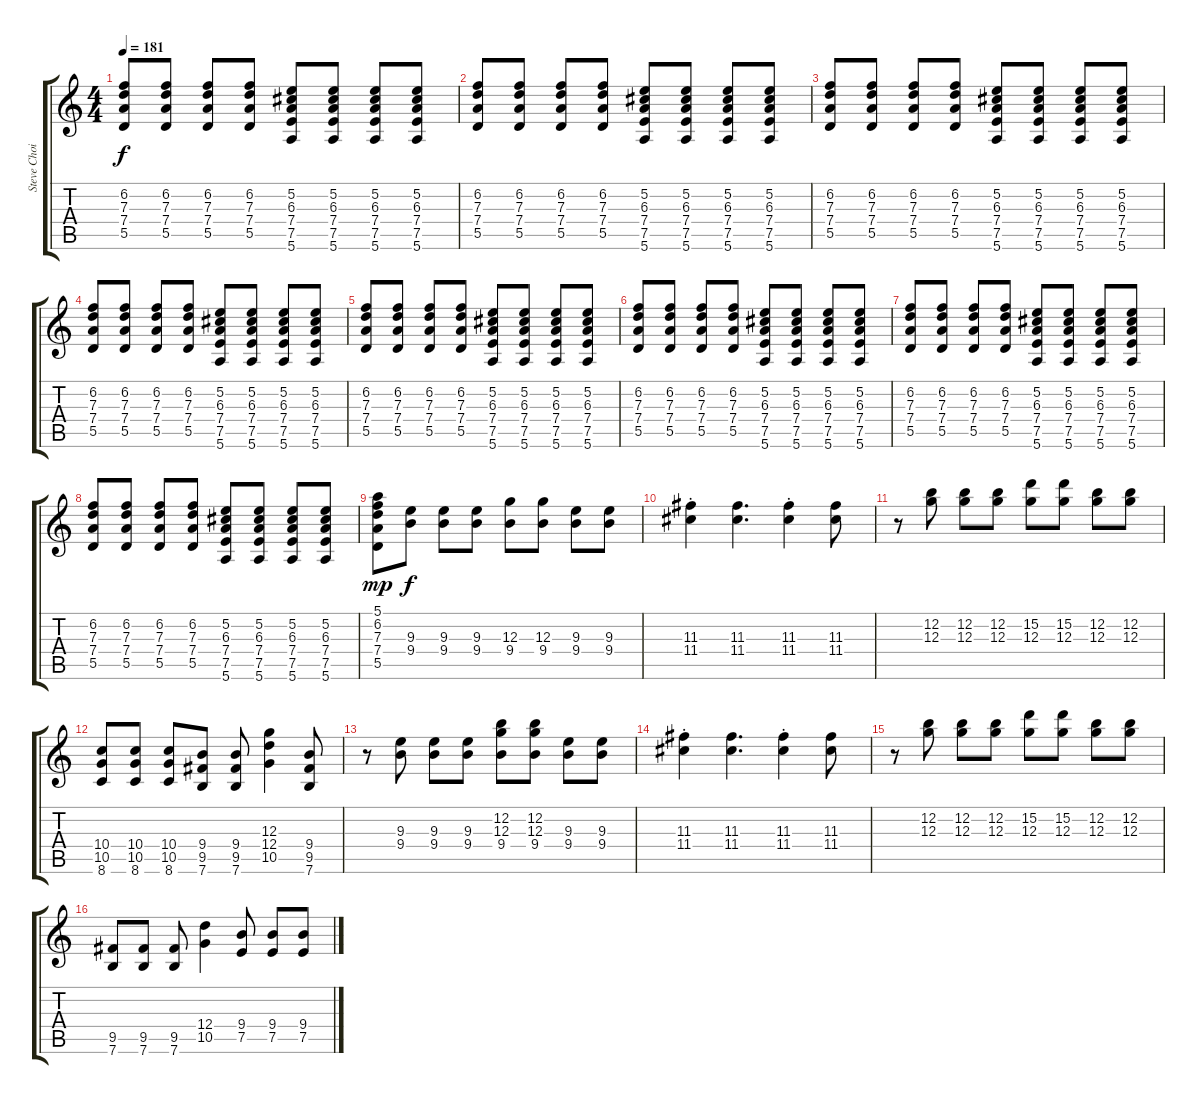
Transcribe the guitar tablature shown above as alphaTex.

\track ("Steve Choi Guitar" "Steve Choi") {instrument distortionguitar}
\staff {score tabs}
\tuning (E4 B3 G3 D3 A2 E2) {hide}
\ts (4 4)
\tempo 181
\clef g2
\ks c
(6.2 7.3 7.4 5.5).8{dy f} (6.2 7.3 7.4 5.5).8 (6.2 7.3 7.4 5.5).8 (6.2 7.3 7.4 5.5).8 (5.2 6.3 7.4 7.5 5.6).8 (5.2 6.3 7.4 7.5 5.6).8 (5.2 6.3 7.4 7.5 5.6).8 (5.2 6.3 7.4 7.5 5.6).8 |
(6.2 7.3 7.4 5.5).8 (6.2 7.3 7.4 5.5).8 (6.2 7.3 7.4 5.5).8 (6.2 7.3 7.4 5.5).8 (5.2 6.3 7.4 7.5 5.6).8 (5.2 6.3 7.4 7.5 5.6).8 (5.2 6.3 7.4 7.5 5.6).8 (5.2 6.3 7.4 7.5 5.6).8 |
(6.2 7.3 7.4 5.5).8 (6.2 7.3 7.4 5.5).8 (6.2 7.3 7.4 5.5).8 (6.2 7.3 7.4 5.5).8 (5.2 6.3 7.4 7.5 5.6).8 (5.2 6.3 7.4 7.5 5.6).8 (5.2 6.3 7.4 7.5 5.6).8 (5.2 6.3 7.4 7.5 5.6).8 |
(6.2 7.3 7.4 5.5).8 (6.2 7.3 7.4 5.5).8 (6.2 7.3 7.4 5.5).8 (6.2 7.3 7.4 5.5).8 (5.2 6.3 7.4 7.5 5.6).8 (5.2 6.3 7.4 7.5 5.6).8 (5.2 6.3 7.4 7.5 5.6).8 (5.2 6.3 7.4 7.5 5.6).8 |
(6.2 7.3 7.4 5.5).8 (6.2 7.3 7.4 5.5).8 (6.2 7.3 7.4 5.5).8 (6.2 7.3 7.4 5.5).8 (5.2 6.3 7.4 7.5 5.6).8 (5.2 6.3 7.4 7.5 5.6).8 (5.2 6.3 7.4 7.5 5.6).8 (5.2 6.3 7.4 7.5 5.6).8 |
(6.2 7.3 7.4 5.5).8 (6.2 7.3 7.4 5.5).8 (6.2 7.3 7.4 5.5).8 (6.2 7.3 7.4 5.5).8 (5.2 6.3 7.4 7.5 5.6).8 (5.2 6.3 7.4 7.5 5.6).8 (5.2 6.3 7.4 7.5 5.6).8 (5.2 6.3 7.4 7.5 5.6).8 |
(6.2 7.3 7.4 5.5).8 (6.2 7.3 7.4 5.5).8 (6.2 7.3 7.4 5.5).8 (6.2 7.3 7.4 5.5).8 (5.2 6.3 7.4 7.5 5.6).8 (5.2 6.3 7.4 7.5 5.6).8 (5.2 6.3 7.4 7.5 5.6).8 (5.2 6.3 7.4 7.5 5.6).8 |
(6.2 7.3 7.4 5.5).8 (6.2 7.3 7.4 5.5).8 (6.2 7.3 7.4 5.5).8 (6.2 7.3 7.4 5.5).8 (5.2 6.3 7.4 7.5 5.6).8 (5.2 6.3 7.4 7.5 5.6).8 (5.2 6.3 7.4 7.5 5.6).8 (5.2 6.3 7.4 7.5 5.6).8 |
(5.1 6.2 7.3 7.4 5.5).8{dy mp} (9.3 9.4).8{dy f} (9.3 9.4).8 (9.3 9.4).8 (12.3 9.4).8 (12.3 9.4).8 (9.3 9.4).8 (9.3 9.4).8 |
(11.3{st} 11.4{st}).4 (11.3 11.4).4{d} (11.3{st} 11.4{st}).4 (11.3 11.4).8 |
r.8 (12.2 12.3).8 (12.2 12.3).8 (12.2 12.3).8 (15.2 12.3).8 (15.2 12.3).8 (12.2 12.3).8 (12.2 12.3).8 |
(10.4 10.5 8.6).8 (10.4 10.5 8.6).8 (10.4 10.5 8.6).8 (9.4 9.5 7.6).8 (9.4 9.5 7.6).8 (12.3 12.4 10.5).4 (9.4 9.5 7.6).8 |
r.8 (9.3 9.4).8 (9.3 9.4).8 (9.3 9.4).8 (12.2 12.3 9.4).8 (12.2 12.3 9.4).8 (9.3 9.4).8 (9.3 9.4).8 |
(11.3{st} 11.4{st}).4 (11.3 11.4).4{d} (11.3{st} 11.4{st}).4 (11.3 11.4).8 |
r.8 (12.2 12.3).8 (12.2 12.3).8 (12.2 12.3).8 (15.2 12.3).8 (15.2 12.3).8 (12.2 12.3).8 (12.2 12.3).8 |
(9.5 7.6).8 (9.5 7.6).8 (9.5 7.6).8 (12.4 10.5).4 (9.4 7.5).8 (9.4 7.5).8 (9.4 7.5).8
